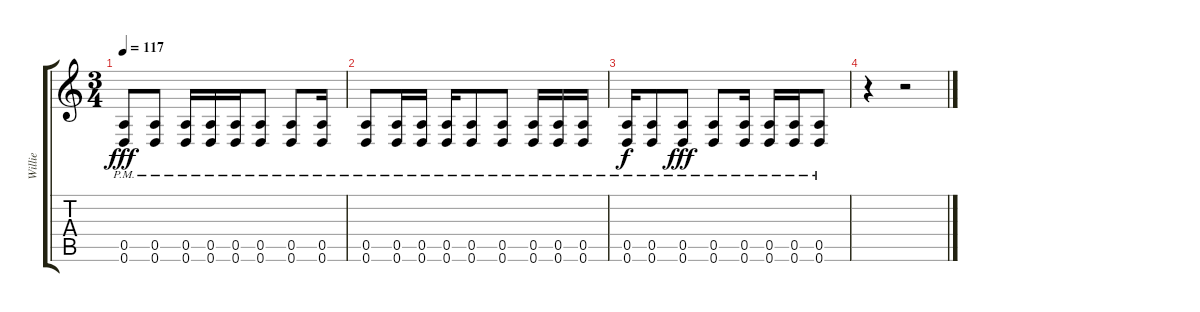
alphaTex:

\track ("Willie" "Willie") {instrument overdrivenguitar}
\staff {score tabs}
\tuning (E4 B3 G3 D3 A2 D2) {hide}
\ts (3 4)
\tempo 117
\clef g2
\ks c
(0.5{pm} 0.6{pm}).8{dy fff} (0.5{pm} 0.6{pm}).8 (0.5{pm} 0.6{pm}).16 (0.5{pm} 0.6{pm}).16 (0.5{pm} 0.6{pm}).16 (0.5{pm} 0.6{pm}).8 (0.5{pm} 0.6{pm}).8 (0.5{pm} 0.6{pm}).16 |
(0.5{pm} 0.6{pm}).8 (0.5{pm} 0.6{pm}).16 (0.5{pm} 0.6{pm}).16 (0.5{pm} 0.6{pm}).16 (0.5{pm} 0.6{pm}).8 (0.5{pm} 0.6{pm}).8 (0.5{pm} 0.6{pm}).16 (0.5{pm} 0.6{pm}).16 (0.5{pm} 0.6{pm}).16 |
(0.5{pm} 0.6).16{dy f} (0.5{pm} 0.6).8 (0.5{pm} 0.6{pm}).8{dy fff} (0.5{pm} 0.6{pm}).8 (0.5{pm} 0.6{pm}).16 (0.5{pm} 0.6{pm}).16 (0.5{pm} 0.6{pm}).16 (0.5{pm} 0.6{pm}).8 |
r.4 r.2
